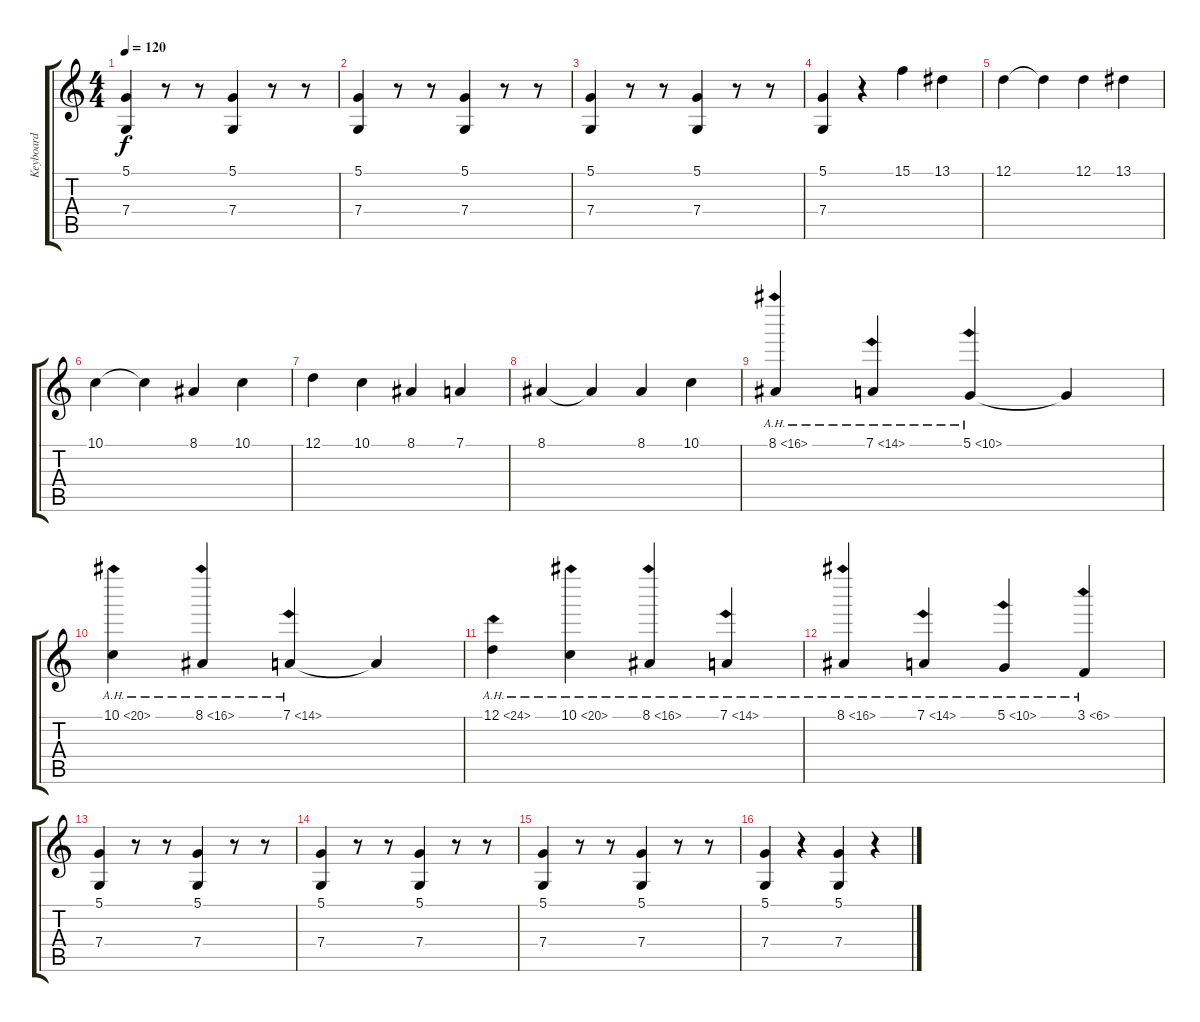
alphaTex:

\track ("Keyboard" "Keyboard") {instrument pad5bowed}
\staff {score tabs}
\tuning (D4 A3 F3 C3 G2 D2) {hide}
\ts (4 4)
\tempo 120
\clef g2
\ks c
(5.1 7.4).4{dy f} r.8 r.8 (5.1 7.4).4 r.8 r.8 |
(5.1 7.4).4 r.8 r.8 (5.1 7.4).4 r.8 r.8 |
(5.1 7.4).4 r.8 r.8 (5.1 7.4).4 r.8 r.8 |
(5.1 7.4).4 r.4 15.1.4 13.1.4 |
12.1.4 12.1{t}.4 12.1.4 13.1.4 |
10.1.4 10.1{t}.4 8.1.4 10.1.4 |
12.1.4 10.1.4 8.1.4 7.1.4 |
8.1.4 8.1{t}.4 8.1.4 10.1.4 |
8.1{ah 8}.4 7.1{ah 7}.4 5.1{ah 5}.4 5.1{t}.4 |
10.1{ah 10}.4 8.1{ah 8}.4 7.1{ah 7}.4 7.1{t}.4 |
12.1{ah 12}.4 10.1{ah 10}.4 8.1{ah 8}.4 7.1{ah 7}.4 |
8.1{ah 8}.4 7.1{ah 7}.4 5.1{ah 5}.4 3.1{ah 3}.4 |
(5.1 7.4).4 r.8 r.8 (5.1 7.4).4 r.8 r.8 |
(5.1 7.4).4 r.8 r.8 (5.1 7.4).4 r.8 r.8 |
(5.1 7.4).4 r.8 r.8 (5.1 7.4).4 r.8 r.8 |
(5.1 7.4).4 r.4 (5.1 7.4).4 r.4
